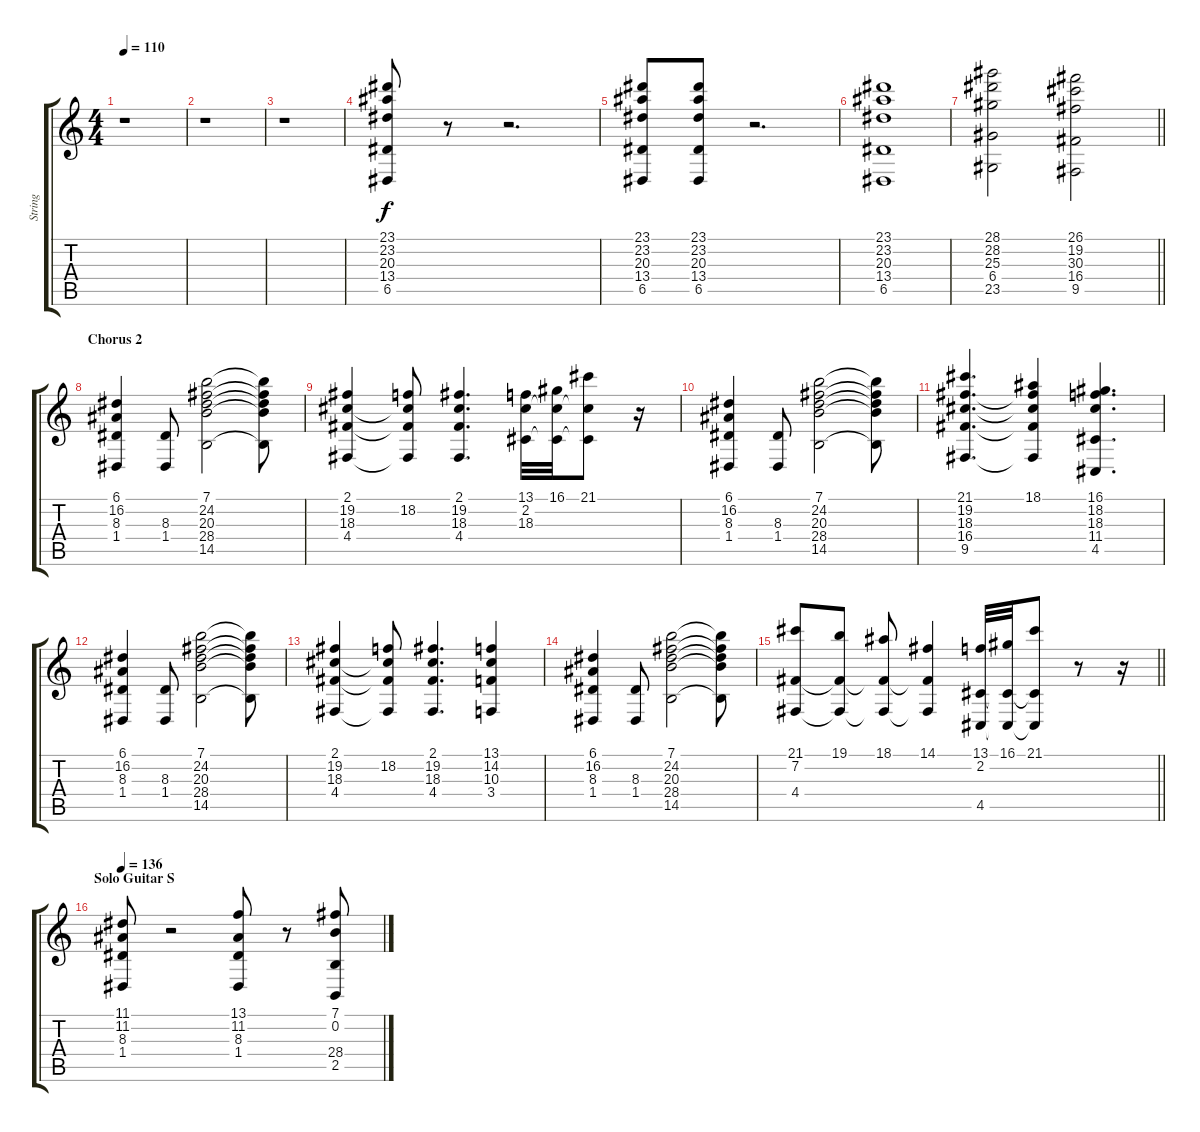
\track ("String" "String") {instrument stringensemble1}
\staff {score tabs}
\tuning (E4 B3 G3 D3 A2 E2) {hide}
\ts (4 4)
\tempo 110
\clef g2
\ks c
r.1{dy f} |
r.1 |
r.1 |
(23.1 23.2 20.3 13.4 6.5).8 r.8 r.2{d} |
(23.1 23.2 20.3 13.4 6.5).8 (23.1 23.2 20.3 13.4 6.5).8 r.2{d} |
(23.1 23.2 20.3 13.4 6.5).1 |
\barLineRight lightlight
(28.1 28.2 25.3 6.4 23.5).2 (26.1 19.2 30.3 16.4 9.5).2 |
\section ("" "Chorus 2 ")
(6.1 16.2 8.3 1.4).4 (8.3 1.4).8 (7.1 24.2 20.3 28.4 14.5).2 (7.1{t} 24.2{t} 20.3{t} 28.4{t} 14.5{t}).8 |
(2.1 19.2 18.3 4.4).4 (2.1{t} 18.2 18.3{t} 4.4{t}).8 (2.1 19.2 18.3 4.4).4{d} (13.1 2.2 18.3).32 (16.1 2.2{t} 18.3{t}).32 (21.1 2.2{t} 18.3{t}).8 r.16 |
(6.1 16.2 8.3 1.4).4 (8.3 1.4).8 (7.1 24.2 20.3 28.4 14.5).2 (7.1{t} 24.2{t} 20.3{t} 28.4{t} 14.5{t}).8 |
(21.1 19.2 18.3 16.4 9.5).4{d} (18.1 19.2{t} 18.3{t} 16.4{t} 9.5{t}).4 (16.1 18.2 18.3 11.4 4.5).4{d} |
(6.1 16.2 8.3 1.4).4 (8.3 1.4).8 (7.1 24.2 20.3 28.4 14.5).2 (7.1{t} 24.2{t} 20.3{t} 28.4{t} 14.5{t}).8 |
(2.1 19.2 18.3 4.4).4 (2.1{t} 18.2 18.3{t} 4.4{t}).8 (2.1 19.2 18.3 4.4).4{d} (13.1 14.2 10.3 3.4).4 |
(6.1 16.2 8.3 1.4).4 (8.3 1.4).8 (7.1 24.2 20.3 28.4 14.5).2 (7.1{t} 24.2{t} 20.3{t} 28.4{t} 14.5{t}).8 |
\barLineRight lightlight
(21.1 7.2 4.4).8 (19.1 7.2{t} 4.4{t}).8 (18.1 7.2{t} 4.4{t}).8 (14.1 7.2{t} 4.4{t}).4 (13.1 2.2 4.5).32 (16.1 2.2{t} 4.5{t}).32 (21.1 2.2{t} 4.5{t}).8 r.8 r.16 |
\section ("" "Solo Guitar S")
\tempo 136
(11.1 11.2 8.3 1.4).8 r.2 (13.1 11.2 8.3 1.4).8 r.8 (7.1 0.2 28.4 2.5).8
